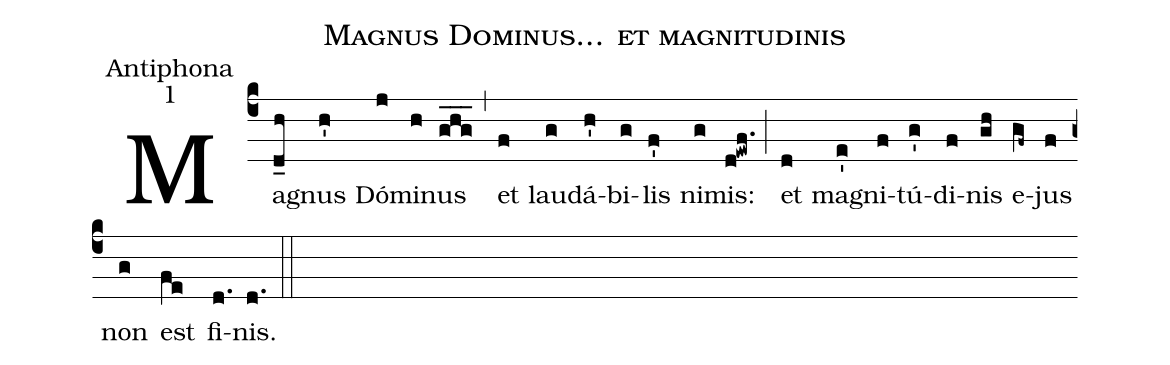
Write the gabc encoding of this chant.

name:Magnus Dominus... et magnitudinis;
office-part:Antiphona;
mode:1;
%%
(c4) Ma(d_h)gnus(h') Dó(j)mi(h)nus(g_h_g_) (,) et(f) lau(g)dá(h')bi(g)lis(f') ni(g)mis:(d!ewf.) (;) et(d) ma(e')gni(f)tú(g')di(f)nis(gh) e(gf~)jus(f) non(g) est(fe) fi(d.)nis.(d.) (::)
